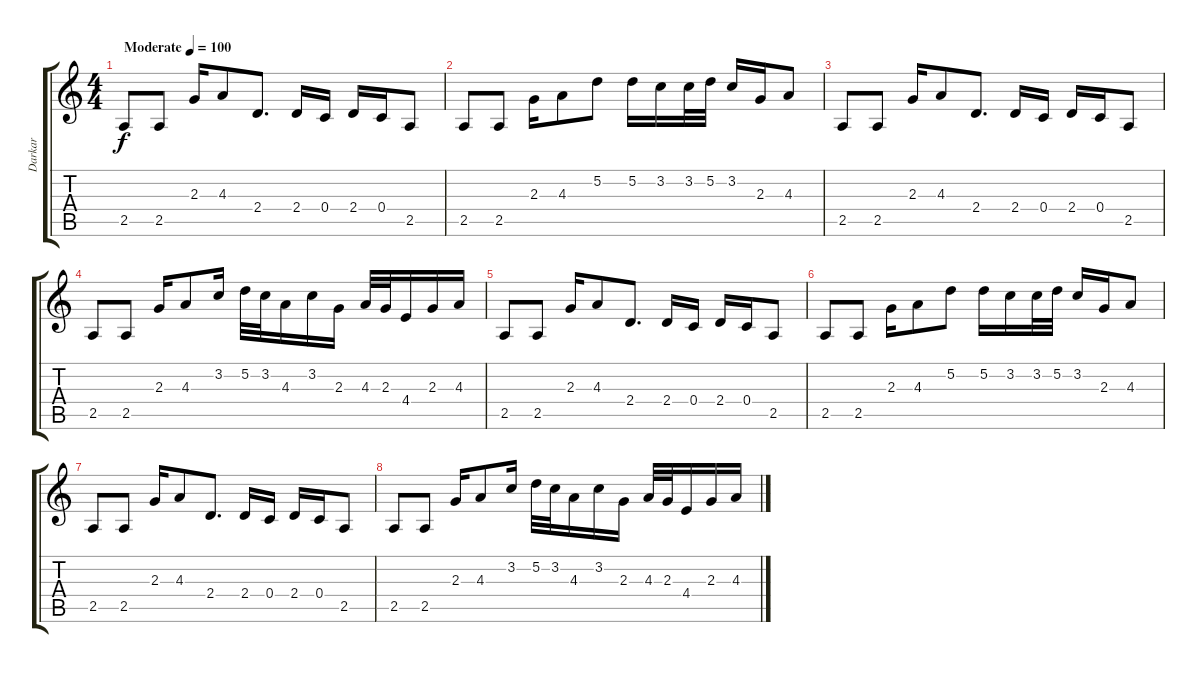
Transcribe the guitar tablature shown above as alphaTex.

\track ("Darkar" "Darkar") {instrument distortionguitar}
\staff {score tabs}
\tuning (D4 A3 F3 C3 G2 C2) {hide}
\ts (4 4)
\tempo (100 "Moderate")
\clef g2
\ks c
2.5.8{dy f volume 9 balance 8 instrument overdrivenguitar} 2.5.8 2.3.16 4.3.8 2.4.8{d} 2.4.16 0.4.16 2.4.16 0.4.16 2.5.8 |
2.5.8 2.5.8 2.3.16 4.3.8 5.2.8 5.2.16 3.2.16 3.2.32 5.2.32 3.2.16 2.3.16 4.3.8 |
2.5.8{volume 13 instrument distortionguitar} 2.5.8 2.3.16 4.3.8 2.4.8{d} 2.4.16 0.4.16 2.4.16 0.4.16 2.5.8 |
2.5.8 2.5.8 2.3.16 4.3.8 3.2.16 5.2.32 3.2.32 4.3.16 3.2.16 2.3.16 4.3.32 2.3.32 4.4.16 2.3.16 4.3.16 |
2.5.8 2.5.8 2.3.16 4.3.8 2.4.8{d} 2.4.16 0.4.16 2.4.16 0.4.16 2.5.8 |
2.5.8 2.5.8 2.3.16 4.3.8 5.2.8 5.2.16 3.2.16 3.2.32 5.2.32 3.2.16 2.3.16 4.3.8 |
2.5.8 2.5.8 2.3.16 4.3.8 2.4.8{d} 2.4.16 0.4.16 2.4.16 0.4.16 2.5.8 |
2.5.8 2.5.8 2.3.16 4.3.8 3.2.16 5.2.32 3.2.32 4.3.16 3.2.16 2.3.16 4.3.32 2.3.32 4.4.16 2.3.16 4.3.16
